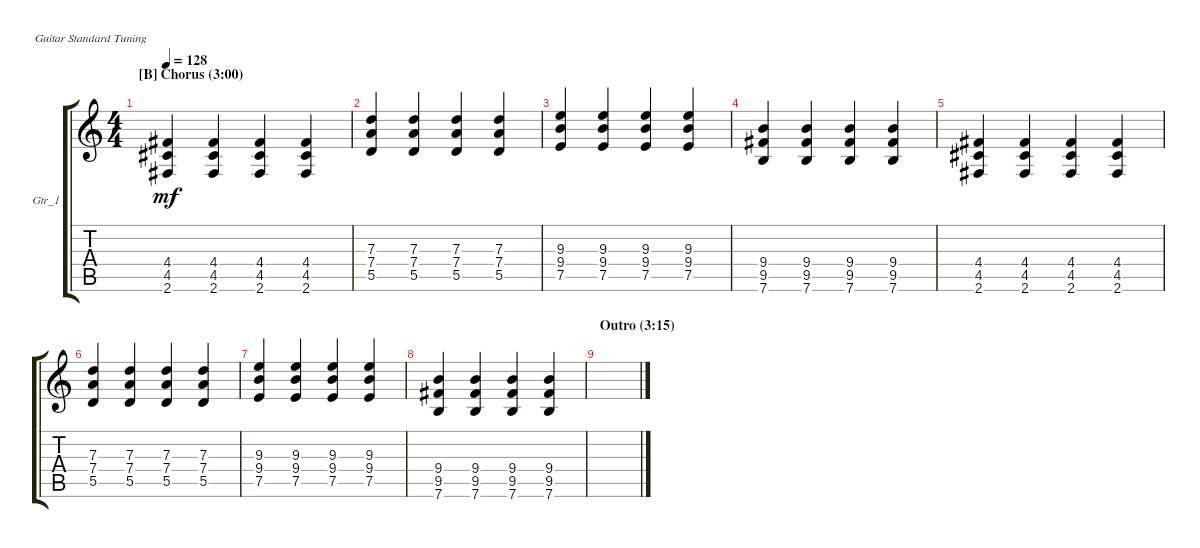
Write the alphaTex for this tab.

\defaultSystemsLayout 4
\bracketExtendMode groupsimilarinstruments
\firstSystemTrackNameOrientation horizontal
\otherSystemsTrackNameOrientation horizontal
\track ("Gtr_1" "Gtr_1") {instrument distortionguitar}
\staff {score tabs}
\tuning (E4 B3 G3 D3 A2 E2)
\ts (4 4)
\section ("B" "Chorus (3:00)")
\tempo 128
\clef g2
\ks c
(4.4 4.5 2.6).4{dy mf} (4.4 4.5 2.6).4 (4.4 4.5 2.6).4 (4.4 4.5 2.6).4 |
(5.5 7.4 7.3).4 (5.5 7.4 7.3).4 (5.5 7.4 7.3).4 (5.5 7.4 7.3).4 |
(7.5 9.4 9.3).4 (7.5 9.4 9.3).4 (7.5 9.4 9.3).4 (7.5 9.4 9.3).4 |
(7.6 9.5 9.4).4 (7.6 9.5 9.4).4 (7.6 9.5 9.4).4 (7.6 9.5 9.4).4 |
(4.4 4.5 2.6).4 (4.4 4.5 2.6).4 (4.4 4.5 2.6).4 (4.4 4.5 2.6).4 |
(5.5 7.4 7.3).4 (5.5 7.4 7.3).4 (5.5 7.4 7.3).4 (5.5 7.4 7.3).4 |
(7.5 9.4 9.3).4 (7.5 9.4 9.3).4 (7.5 9.4 9.3).4 (7.5 9.4 9.3).4 |
(7.6 9.5 9.4).4 (7.6 9.5 9.4).4 (7.6 9.5 9.4).4 (7.6 9.5 9.4).4 |
\section ("" "Outro (3:15)")
